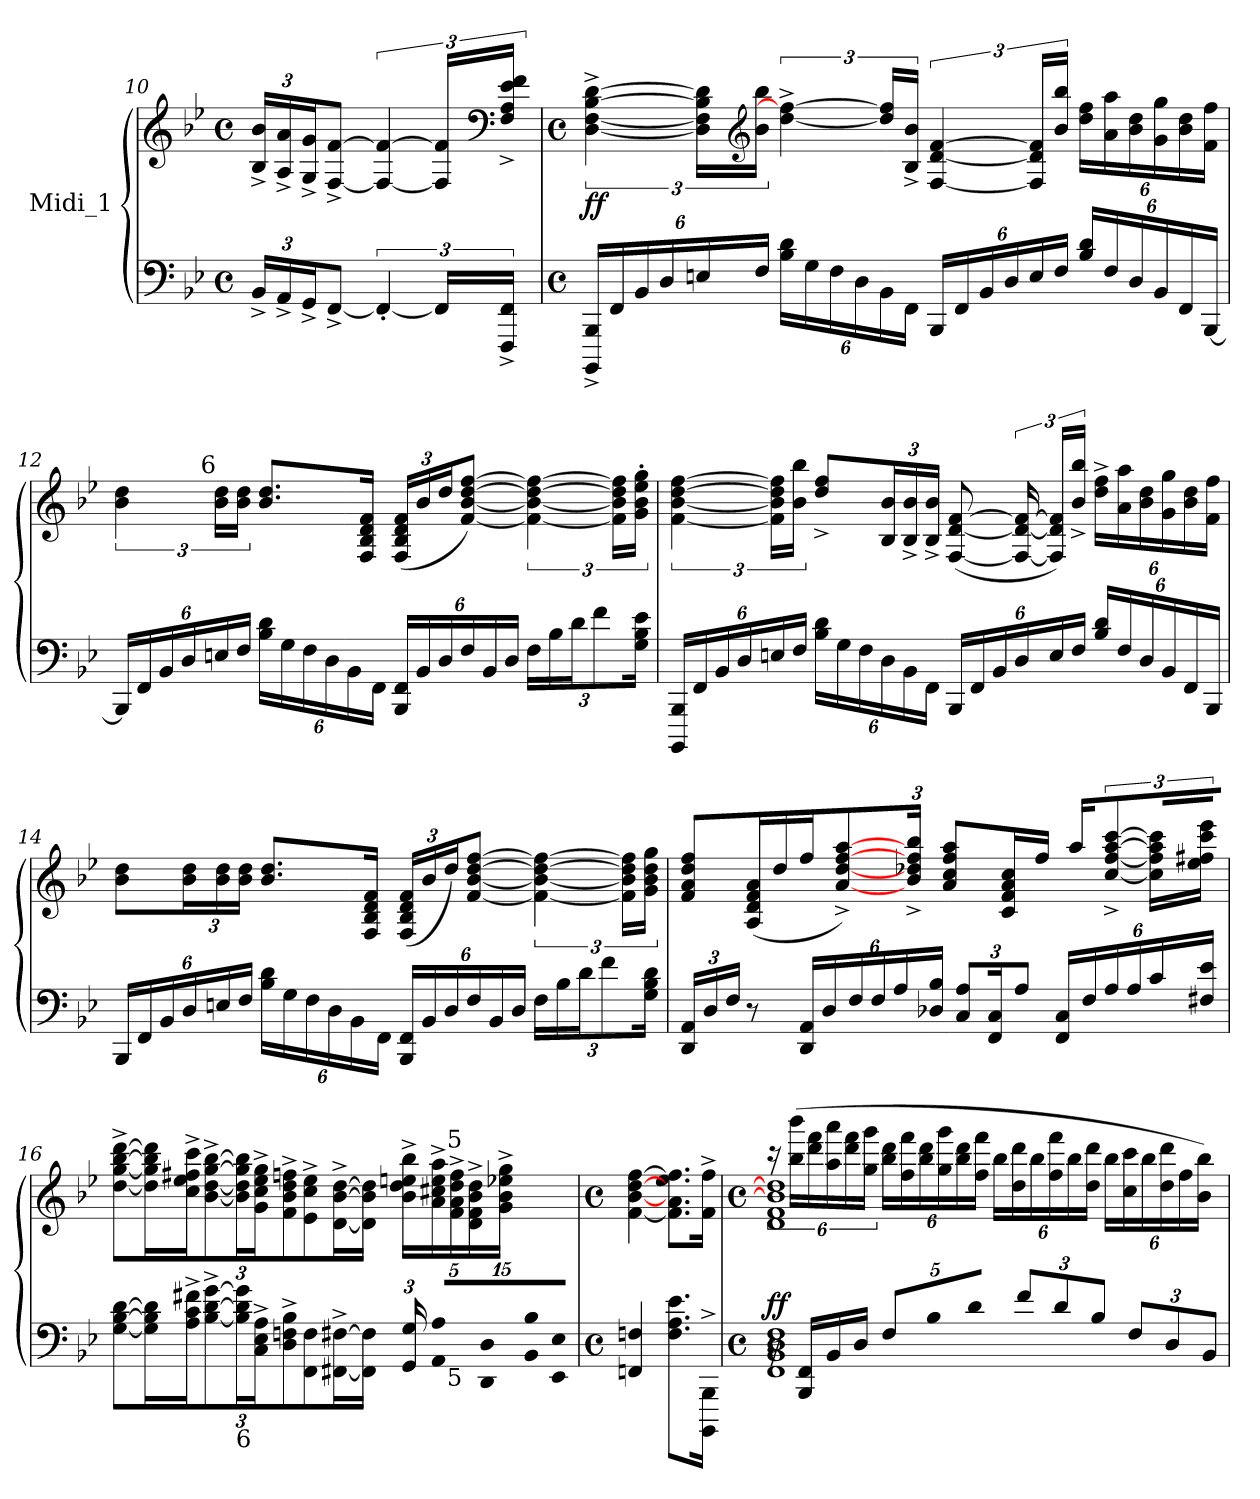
**kern	**kern	**dynam
*part1	*part1	*part1
*staff2	*staff1	*staff1/2
*I"Midi_1	*	*
*clefF4	*clefG2	*
*k[b-e-]	*k[b-e-]	*
*B-:	*B-:	*
*M4/4	*M4/4	*
*met(c)	*met(c)	*
*Xbrackettup	*	*
=10	=10	=10
24BB-^/LL	24B-/^ 24b-/^LL	.
24AA^/	24A/^ 24a/^	.
24GG^/J	24G/^ 24g/^J	.
[8FF^/J	[8F/^ [8f/^J	.
*brackettup	*	*
6FF'/_	6F/_ 6f/_	.
24FF/LL]	24F/] 24f/]LL	.
*	*clefF4	*
24FFF/^ 24FF/^JJ	24F/^ 24A/^ 24e-/^ 24f/^JJ	.
!!LO:LB:g=z
=11	=11	=11
*M4/4	*M4/4	*
*met(c)	*met(c)	*
*Xbrackettup	*	*
!	!	!LO:DY:b
24BBBB-/^ 24BBB-/^LL	[6D\^ [6F\^ [6B-\^ [6d\^	ff
24FF/	.	.
24BB-/	.	.
24D/	.	.
24En/	24D\] 24F\] 24B-\] 24d\]LL	.
*	*clefG2	*
24F/JJ	24b-\ 24bb-\JJ	.
24B-\ 24d\LL	[6dd\^ 6ff\_^	.
24G\	.	.
24F\	.	.
24D\	.	.
24BB-\	24dd/] 24ff/]LL	.
24FF\JJ	24B-/^ 24b-/^JJ	.
24BBB-/LL	[6F/ [6d/ [6f/	.
24FF/	.	.
24BB-/	.	.
24D/	.	.
*	*Xbrackettup	*
24E/	24F/] 24d/] 24f/]LL	.
24F/JJ	24b-/ 24bb-/JJ	.
24B-/ 24d/LL	24dd\ 24ff\LL	.
24F/	24a\ 24aa\	.
24D/	24b-\ 24dd\	.
24BB-/	24g\ 24gg\	.
*	*brackettup	*
24FF/	24b-\ 24dd\	.
[24BBB-/JJ	24f\ 24ff\JJ	.
=12	=12	=12
24BBB-/LL]	6b-\ 6dd\	.
24FF/	.	.
24BB-/	.	.
24D/	.	.
!	!LO:TX:a:t=6	!
24En/	24b-\ 24dd\LL	.
24F/JJ	24b-\ 24dd\JJ	.
24B-\ 24d\LL	8.b-/ 8.dd/L	.
24G\	.	.
24F\	.	.
24D\	.	.
24BB-\	.	.
.	16F/ 16B-/ 16d/ 16f/Jk	.
24FF\JJ	.	.
24BBB-/ 24FF/LL	(24F/ 24B-/ 24d/ 24f/LL	.
24BB-/	24b-/	.
24D/	24dd/J	.
24F/	[8f/ [8b-/ [8dd/ [8ff/J)	.
24BB-/	.	.
24D/JJ	.	.
24F\LL	6f\_ 6b-\_ 6dd\_ 6ff\_	.
24B-\	.	.
24d\J	.	.
12f\	.	.
.	24f\] 24b-\] 24dd\] 24ff\]LL	.
24G\ 24B-\ 24e-\Jk	24g\' 24b-\' 24ee-\' 24gg\'JJ	.
!!LO:LB:g=z
=13	=13	=13
24BBBB-/ 24BBB-/LL	[6f\ [6b-\ [6dd\ [6ff\	.
24FF/	.	.
24BB-/	.	.
24D/	.	.
24En/	24f\] 24b-\] 24dd\] 24ff\]LL	.
24F/JJ	24b-\ 24bb-\JJ	.
24B-\ 24d\LL	8dd/^ 8ff/^L	.
24G\	.	.
24F\	.	.
24D\	24B-/ 24b-/L	.
24BB-\	24B-/^ 24b-/^	.
24FF\JJ	24B-/^ 24b-/^JJ	.
24BBB-/LL	([8F/ [8d/ [8f/	.
24FF/	.	.
24BB-/	.	.
24D/	24F/_ 24d/_ 24f/_	.
*	*Xbrackettup	*
24E/	24F/] 24d/] 24f/]LL)	.
24F/JJ	24b-/^ 24bb-/^JJ	.
24B-/ 24d/LL	24dd\^ 24ff\^LL	.
24F/	24a\ 24aa\	.
24D/	24b-\ 24dd\	.
24BB-/	24g\ 24gg\	.
24FF/	24b-\ 24dd\	.
24BBB-/JJ	24f\ 24ff\JJ	.
=14	=14	=14
24BBB-/LL	8b-\ 8dd\L	.
24FF/	.	.
24BB-/	.	.
24D/	24b-\ 24dd\L	.
24En/	24b-\ 24dd\	.
24F/JJ	24b-\ 24dd\JJ	.
24B-\ 24d\LL	8.b-/ 8.dd/L	.
24G\	.	.
24F\	.	.
24D\	.	.
24BB-\	.	.
.	16F/ 16B-/ 16d/ 16f/Jk	.
24FF\JJ	.	.
24BBB-/ 24FF/LL	(24F/ 24B-/ 24d/ 24f/LL	.
*	*brackettup	*
24BB-/	24b-/	.
24D/	24dd/J)	.
24F/	[8f/ [8b-/ [8dd/ [8ff/J	.
24BB-/	.	.
24D/JJ	.	.
24F\LL	6f\_ 6b-\_ 6dd\_ 6ff\_	.
24B-\	.	.
24d\J	.	.
12f\	.	.
*	*Xbrackettup	*
.	24f\] 24b-\] 24dd\] 24ff\]LL	.
24G\ 24B-\ 24d\Jk	24g\ 24b-\ 24dd\ 24gg\JJ	.
!!LO:LB:g=z
=15	=15	=15
24DD/ 24AA/LL	8f/ 8a/ 8dd/ 8ff/L	.
24D/	.	.
24F/JJ	.	.
8r	(16A/ 16d/ 16f/ 16a/L	.
.	16dd/JJ	.
24DD/ 24AA/LL	16ff\KL	.
24D/	.	.
.	[8a\^ [8dd\^ [8ff\^ [8aa\^J)	.
24F/	.	.
24F/	.	.
24A/	.	.
.	24b-\^ 24dd-X\^ 24ff\^ 24bb-\^JJ	.
24D-X/ 24B-/JJ	.	.
.	8a/ 8cc/ 8ff/ 8aa/L	.
12C/ 12A/L	.	.
24FF/ 24C/K	.	.
.	16c/ 16f/ 16a/ 16cc/L	.
12A/J	.	.
.	16ff/JJ	.
24FF/ 24C/LL	.	.
.	16aa/KL	.
24F/	.	.
*	*brackettup	*
24A/	[12cc/^ [12ff/^ [12aa/^ [12ccc/^J	.
24A/	.	.
*brackettup	*	*
24c/	24cc\] 24ff\] 24aa\] 24ccc\]LL	.
24F#X/ 24e-/JJ	24ee-\ 24ff#X\ 24ccc\ 24eee-\JJ	.
!LO:N:vis=128..	!LO:N:vis=128..	!
96ryy	96ryy	.
=16	=16	=16
[6G\ [6B-\ [6d\	[6dd\^ [6gg\^ [6bb-\^ [6ddd\^	.
24G\] 24B-\] 24d\]LL	24dd\] 24gg\] 24bb-\] 24ddd\]LL	.
24A\^ 24c\^ 24f#X\^JJ	24cc\^ 24ee-\^ 24ff#X\^ 24ccc\^JJ	.
[6B-\^ [6d\^ [6g\^	[6b-\^ [6dd\^ [6gg\^ [6bb-\^	.
*Xbrackettup	*Xbrackettup	*
!LO:TX:b:t=6	!	!
24B-\] 24d\] 24g\]LL	24b-\] 24dd\] 24gg\] 24bb-\]LL	.
24C\^ 24E-\^ 24A\^JJ	24g\^ 24cc\^ 24ee-\^ 24gg\^JJ	.
12D/^ 12Fni/^ 12B-/^L	12f/^ 12b-/^ 12dd/^ 12ffn/^L	.
12FF/ 12F/	12e-/^ 12cc/^ 12ee-/^	.
[24FF#X/^ [24F#X/^J	[24d/^ [24b-/^ [24dd/^J	.
24FF#/] 24F#/]J	24d/] 24b-/] 24dd/]J	.
24GG/ 24G/	20b-\^ 20dd\^ 20een\^ 20bb-\^LL	.
!LO:N:vis=128.	!	!
120ryy	.	.
20AA/ 20A/LL	20a\^ 20cc#X\^ 20ee\^ 20aa\^	.
!	!LO:TX:a:t=5	!
!LO:TX:b:t=5	!	!
20DD/ 20D/	20f\^ 20a\^ 20dd\^ 20ff\^	.
20BB-/ 20B-/	20d\^ 20f\^ 20b-\^ 20dd\^	.
20EE-/ 20E-/JJ	20g\^ 20b-\^ 20ee-X\^ 20gg\^JJ	.
!!LO:LB:g=z
=17	=17	=17
*M4/4	*M4/4	*
*met(c)	*met(c)	*
4FFni/ 4Fni/	[4f\ [4b-\ [4dd\ [4ff\	.
8.F\ 8.A\ 8.e-\L	8.f\] 8.a\ 8.ee-\ 8.ff\]L	.
16BBBB-\^ 16BBB-\^Jk	16f\^ 16ff\^Jk	.
!!LO:PB:g=z
=18	=18	=18
*M4/4	*M4/4	*
*met(c)	*met(c)	*
*^	*	*
*	*^	*	*
*	*	*	*brackettup	*
*	*	*	*^	*
!	!	!	!	!	!LO:DY:a=2
16r	1FF	1BB- 1D 1F	24r	1d 1f 1b-] 1dd]	ff
.	.	.	(>24bb-\ 24bbb-\LL	.	.
16BBB-/ 16FF/LL	.	.	.	.	.
.	.	.	24ddd\ 24fff\	.	.
16BB-/	.	.	24aa\ 24aaa\	.	.
.	.	.	24ddd\ 24fff\	.	.
16D/JJ	.	.	.	.	.
.	.	.	24gg\ 24ggg\JJ	.	.
*	*	*	*Xbrackettup	*	*
10F/L	.	.	24bb-\ 24ddd\LL	.	.
.	.	.	24ff\ 24fff\	.	.
.	.	.	24bb-\ 24ddd\	.	.
12B-/	.	.	.	.	.
.	.	.	24gg\ 24ggg\	.	.
.	.	.	24bb-\ 24ddd\	.	.
12d/J	.	.	.	.	.
.	.	.	24ff\ 24fff\JJ	.	.
.	.	.	24bb-\LL	.	.
12f/L	.	.	.	.	.
.	.	.	24dd\ 24ddd\	.	.
.	.	.	24bb-\	.	.
12d/	.	.	.	.	.
.	.	.	24ff\ 24fff\	.	.
.	.	.	24bb-\	.	.
12B-/J	.	.	.	.	.
.	.	.	24dd\ 24ddd\JJ	.	.
.	.	.	24bb-\LL	.	.
12F/L	.	.	.	.	.
.	.	.	24cc\ 24ccc\	.	.
.	.	.	24bb-\	.	.
12D/	.	.	.	.	.
.	.	.	24dd\ 24ddd\	.	.
.	.	.	24ff\	.	.
12BB-/J	.	.	.	.	.
.	.	.	24b-\ 24bb-\JJ)	.	.
.	60ryy	60ryy	60ryy	60ryy	.
*v	*v	*v	*	*	*
*	*v	*v	*
=	=	=
*-	*-	*-
